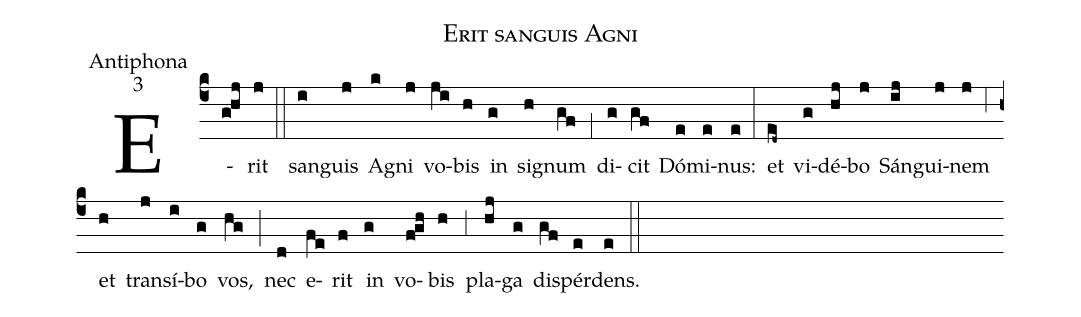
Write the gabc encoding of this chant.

name:Erit sanguis Agni;
office-part:Antiphona;
mode:3;
%%
(c4) E(g!hj)rit(j) (::)
san(i)guis(j) A(k)gni(j) vo(ji)bis(h) in(g) si(h)gnum(gf) (,1) di(g)cit(gf) Dó(e)mi(e)nus:(e) (:)
et(ed~) vi(g)dé(hj)bo(j) Sán(ij)gui(j)nem(j) (,6) et(h) tran(j)sí(i)bo(g) vos,(hg) (;) nec(d) e(fe)rit(f) in(g) vo(f!gh)bis(h) (,3) pla(hj)ga(g) di(gf)spér(e)dens.(e) (::)
